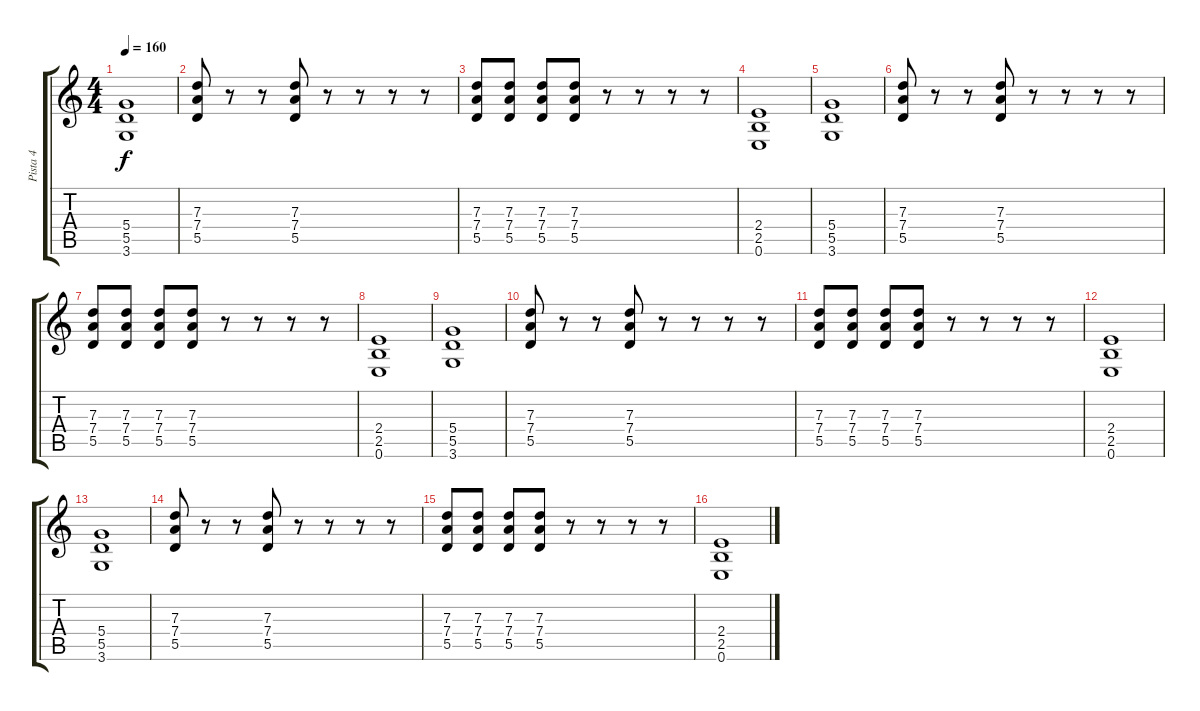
\track ("Pista 4" "Pista 4") {instrument distortionguitar}
\staff {score tabs}
\tuning (E4 B3 G3 D3 A2 E2) {hide}
\ts (4 4)
\tempo 160
\clef g2
\ks c
(5.4 5.5 3.6).1{dy f} |
(7.3 7.4 5.5).8 r.8 r.8 (7.3 7.4 5.5).8 r.8 r.8 r.8 r.8 |
(7.3 7.4 5.5).8 (7.3 7.4 5.5).8 (7.3 7.4 5.5).8 (7.3 7.4 5.5).8 r.8 r.8 r.8 r.8 |
(2.4 2.5 0.6).1 |
(5.4 5.5 3.6).1 |
(7.3 7.4 5.5).8 r.8 r.8 (7.3 7.4 5.5).8 r.8 r.8 r.8 r.8 |
(7.3 7.4 5.5).8 (7.3 7.4 5.5).8 (7.3 7.4 5.5).8 (7.3 7.4 5.5).8 r.8 r.8 r.8 r.8 |
(2.4 2.5 0.6).1 |
(5.4 5.5 3.6).1 |
(7.3 7.4 5.5).8 r.8 r.8 (7.3 7.4 5.5).8 r.8 r.8 r.8 r.8 |
(7.3 7.4 5.5).8 (7.3 7.4 5.5).8 (7.3 7.4 5.5).8 (7.3 7.4 5.5).8 r.8 r.8 r.8 r.8 |
(2.4 2.5 0.6).1 |
(5.4 5.5 3.6).1 |
(7.3 7.4 5.5).8 r.8 r.8 (7.3 7.4 5.5).8 r.8 r.8 r.8 r.8 |
(7.3 7.4 5.5).8 (7.3 7.4 5.5).8 (7.3 7.4 5.5).8 (7.3 7.4 5.5).8 r.8 r.8 r.8 r.8 |
(2.4 2.5 0.6).1
